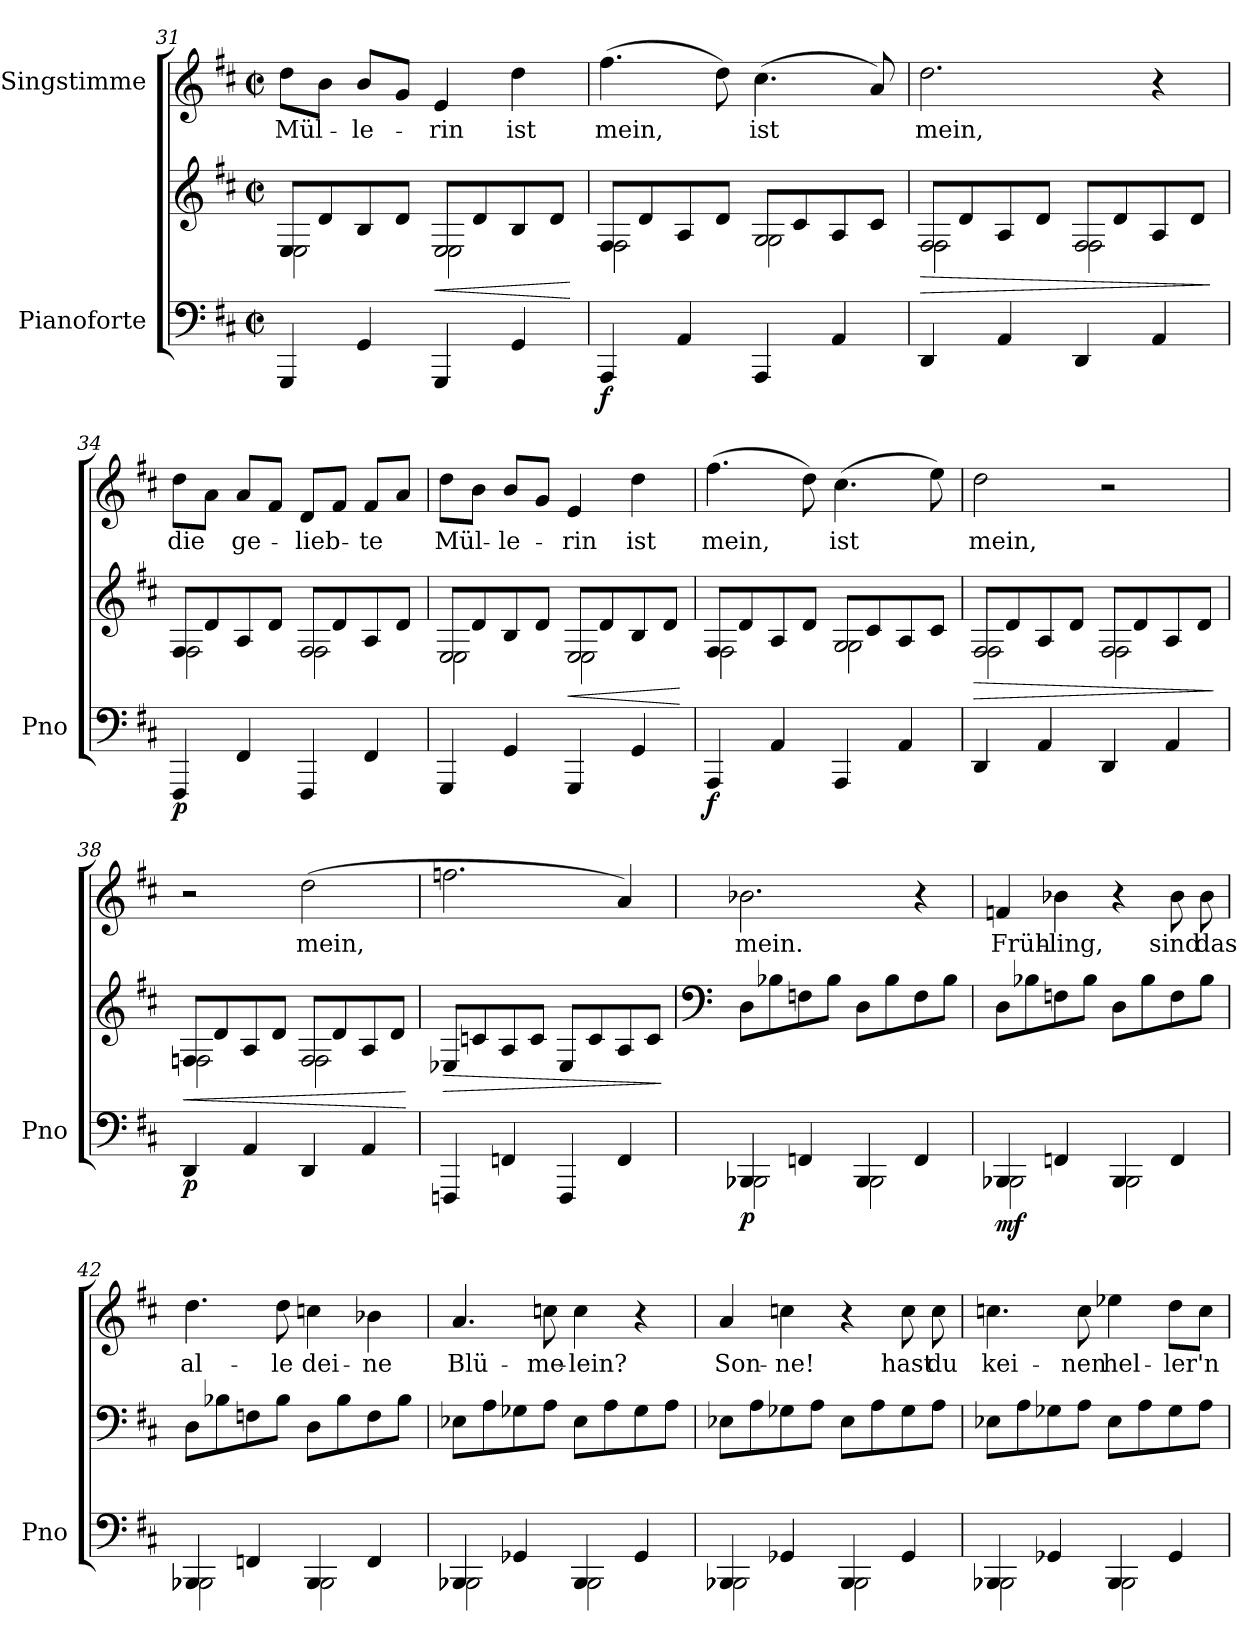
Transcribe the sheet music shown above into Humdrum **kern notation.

**kern	**kern	**dynam	**kern	**text
*part2	*part2	*part2	*part1	*part1
*staff3	*staff2	*staff2/3	*staff1	*staff1
*I"Pianoforte	*	*	*I"Singstimme	*
*I'Pno	*	*	*	*
*clefF4	*clefG2	*	*clefG2	*
*k[f#c#]	*k[f#c#]	*	*k[f#c#]	*
*M2/2	*M2/2	*	*M2/2	*
*met(c|)	*met(c|)	*	*met(c|)	*
=31	=31	=31	=31	=31
!	!LO:N:head=open	!	!	!LO:LY:b
*	*^	*	*	*
4GGG/	8E/L	2E\	.	8dd\L	Mül-
.	8d/	.	.	8b\J	.
!	!	!	!	!	!LO:LY:b
4GG/	8B/	.	.	8b/L	-le-
.	8d/J	.	.	8g/J	.
!	!LO:N:head=open	!	!LO:HP:b	!	!LO:LY:b
4GGG/	8E/L	2E\	<	4e/	-rin
.	8d/	.	.	.	.
!	!	!	!	!	!LO:LY:b
4GG/	8B/	.	.	4dd\	ist
.	8d/J	.	.	.	.
*	*v	*v	*	*	*
.	.	[	.	.
=32	=32	=32	=32	=32
!	!LO:N:head=open	!LO:DY:b=2	!	!LO:LY:b
*	*^	*	*	*
4AAA/	8F#/L	2F#\	f	(4.ff#\	mein,
.	8d/	.	.	.	.
4AA/	8A/	.	.	.	.
.	8d/J	.	.	8dd\)	.
!	!LO:N:head=open	!	!	!	!LO:LY:b
4AAA/	8G/L	2G\	.	(4.cc#\	ist
.	8c#/	.	.	.	.
4AA/	8A/	.	.	.	.
.	8c#/J	.	.	8a/)	.
!!LO:LB:g=z
=33	=33	=33	=33	=33	=33
!	!LO:N:head=open	!	!LO:HP:b	!	!LO:LY:b
4DD/	8F#/L	2F#\	>	2.dd\	mein,
.	8d/	.	.	.	.
4AA/	8A/	.	.	.	.
.	8d/J	.	.	.	.
!	!LO:N:head=open	!	!	!	!
4DD/	8F#/L	2F#\	.	.	.
.	8d/	.	.	.	.
4AA/	8A/	.	.	4r	.
.	8d/J	.	.	.	.
*	*v	*v	*	*	*
.	.	]	.	.
!!LO:LB:g=z
=34	=34	=34	=34	=34
!	!LO:N:head=open	!LO:DY:b=2	!	!LO:LY:b
*	*^	*	*	*
4FFF#/	8F#/L	2F#\	p	8dd\L	die
.	8d/	.	.	8a\J	.
!	!	!	!	!	!LO:LY:b
4FF#/	8A/	.	.	8a/L	ge-
.	8d/J	.	.	8f#/J	.
!	!LO:N:head=open	!	!	!	!LO:LY:b
4FFF#/	8F#/L	2F#\	.	8d/L	-lieb-
.	8d/	.	.	8f#/J	.
!	!	!	!	!	!LO:LY:b
4FF#/	8A/	.	.	8f#/L	-te
.	8d/J	.	.	8a/J	.
=35	=35	=35	=35	=35	=35
!	!LO:N:head=open	!	!	!	!LO:LY:b
4GGG/	8E/L	2E\	.	8dd\L	Mül-
.	8d/	.	.	8b\J	.
!	!	!	!	!	!LO:LY:b
4GG/	8B/	.	.	8b/L	-le-
.	8d/J	.	.	8g/J	.
!	!LO:N:head=open	!	!LO:HP:b	!	!LO:LY:b
4GGG/	8E/L	2E\	<	4e/	-rin
.	8d/	.	.	.	.
!	!	!	!	!	!LO:LY:b
4GG/	8B/	.	.	4dd\	ist
.	8d/J	.	.	.	.
*	*v	*v	*	*	*
.	.	[	.	.
=36	=36	=36	=36	=36
!	!LO:N:head=open	!LO:DY:b=2	!	!LO:LY:b
*	*^	*	*	*
4AAA/	8F#/L	2F#\	f	(4.ff#\	mein,
.	8d/	.	.	.	.
4AA/	8A/	.	.	.	.
.	8d/J	.	.	8dd\)	.
!	!LO:N:head=open	!	!	!	!LO:LY:b
4AAA/	8G/L	2G\	.	(4.cc#\	ist
.	8c#/	.	.	.	.
4AA/	8A/	.	.	.	.
.	8c#/J	.	.	8ee\)	.
=37	=37	=37	=37	=37	=37
!	!LO:N:head=open	!	!LO:HP:b	!	!LO:LY:b
4DD/	8F#/L	2F#\	>	2dd\	mein,
.	8d/	.	.	.	.
4AA/	8A/	.	.	.	.
.	8d/J	.	.	.	.
!	!LO:N:head=open	!	!	!	!
4DD/	8F#/L	2F#\	.	2r	.
.	8d/	.	.	.	.
4AA/	8A/	.	.	.	.
.	8d/J	.	.	.	.
*	*v	*v	*	*	*
.	.	]	.	.
!!LO:PB:g=z
=38	=38	=38	=38	=38
!	!LO:N:head=open	!LO:HP:b	!	!
*	*^	*	*	*
!	!	!	!LO:DY:n=1:b=2	!	!
4DD/	8Fn/L	2Fn\	< p	2r	.
.	8d/	.	.	.	.
4AA/	8A/	.	.	.	.
.	8d/J	.	.	.	.
!	!LO:N:head=open	!	!	!	!LO:LY:b
4DD/	8F/L	2F\	.	(2dd\	mein,
.	8d/	.	.	.	.
4AA/	8A/	.	.	.	.
.	8d/J	.	.	.	.
*	*v	*v	*	*	*
.	.	[	.	.
=39	=39	=39	=39	=39
!	!	!LO:HP:b	!	!
4FFFn/	8E-X/L	>	2.ffn\	.
.	8cn/	.	.	.
4FFn/	8A/	.	.	.
.	8c/J	.	.	.
4FFF/	8E-/L	.	.	.
.	8c/	.	.	.
4FF/	8A/	.	4a/)	.
.	8c/J	.	.	.
.	.	]	.	.
!!LO:LB:g=z
=40	=40	=40	=40	=40
*	*clefF4	*	*	*
*^	*	*	*	*
!	!	!	!LO:DY:b=2	!	!LO:LY:b
4BBB-X/	2BBB-\	8D\L	p	2.b-X\	mein.
.	.	8B-X\	.	.	.
4FFn/	.	8Fn\	.	.	.
.	.	8B-\J	.	.	.
4BBB-/	2BBB-\	8D\L	.	.	.
.	.	8B-\	.	.	.
4FF/	.	8F\	.	4r	.
.	.	8B-\J	.	.	.
=41	=41	=41	=41	=41	=41
!	!	!	!LO:DY:b=2	!	!LO:LY:b
4BBB-X/	2BBB-\	8D\L	mf	4fn/	Früh-
.	.	8B-X\	.	.	.
!	!	!	!	!	!LO:LY:b
4FFn/	.	8Fn\	.	4b-X\	-ling,
.	.	8B-\J	.	.	.
4BBB-/	2BBB-\	8D\L	.	4r	.
.	.	8B-\	.	.	.
!	!	!	!	!	!LO:LY:b
4FF/	.	8F\	.	8b-\	sind
!	!	!	!	!	!LO:LY:b
.	.	8B-\J	.	8b-\	das
=42	=42	=42	=42	=42	=42
!	!	!	!	!	!LO:LY:b
4BBB-X/	2BBB-\	8D\L	.	4.dd\	al-
.	.	8B-X\	.	.	.
4FFn/	.	8Fn\	.	.	.
!	!	!	!	!	!LO:LY:b
.	.	8B-\J	.	8dd\	-le
!	!	!	!	!	!LO:LY:b
4BBB-/	2BBB-\	8D\L	.	4ccn\	dei-
.	.	8B-\	.	.	.
!	!	!	!	!	!LO:LY:b
4FF/	.	8F\	.	4b-X\	-ne
.	.	8B-\J	.	.	.
=43	=43	=43	=43	=43	=43
!	!	!	!	!	!LO:LY:b
4BBB-X/	2BBB-\	8E-X\L	.	4.a/	Blü-
.	.	8A\	.	.	.
4GG-X/	.	8G-X\	.	.	.
!	!	!	!	!	!LO:LY:b
.	.	8A\J	.	8ccn\	-me-
!	!	!	!	!	!LO:LY:b
4BBB-/	2BBB-\	8E-\L	.	4cc\	-lein?
.	.	8A\	.	.	.
4GG-/	.	8G-\	.	4r	.
.	.	8A\J	.	.	.
!!LO:LB:g=z
=44	=44	=44	=44	=44	=44
!	!	!	!	!	!LO:LY:b
4BBB-X/	2BBB-\	8E-X\L	.	4a/	Son-
.	.	8A\	.	.	.
!	!	!	!	!	!LO:LY:b
4GG-X/	.	8G-X\	.	4ccn\	-ne!
.	.	8A\J	.	.	.
4BBB-/	2BBB-\	8E-\L	.	4r	.
.	.	8A\	.	.	.
!	!	!	!	!	!LO:LY:b
4GG-/	.	8G-\	.	8cc\	hast
!	!	!	!	!	!LO:LY:b
.	.	8A\J	.	8cc\	du
!!LO:LB:g=z
=45	=45	=45	=45	=45	=45
!	!	!	!	!	!LO:LY:b
4BBB-X/	2BBB-\	8E-X\L	.	4.ccn\	kei-
.	.	8A\	.	.	.
4GG-X/	.	8G-X\	.	.	.
!	!	!	!	!	!LO:LY:b
.	.	8A\J	.	8cc\	-nen
!	!	!	!	!	!LO:LY:b
4BBB-/	2BBB-\	8E-\L	.	4ee-X\	hel-
.	.	8A\	.	.	.
!	!	!	!	!	!LO:LY:b
4GG-/	.	8G-\	.	8dd\L	-ler'n
.	.	8A\J	.	8cc\J	.
*v	*v	*	*	*	*
=	=	=	=	=
*-	*-	*-	*-	*-
